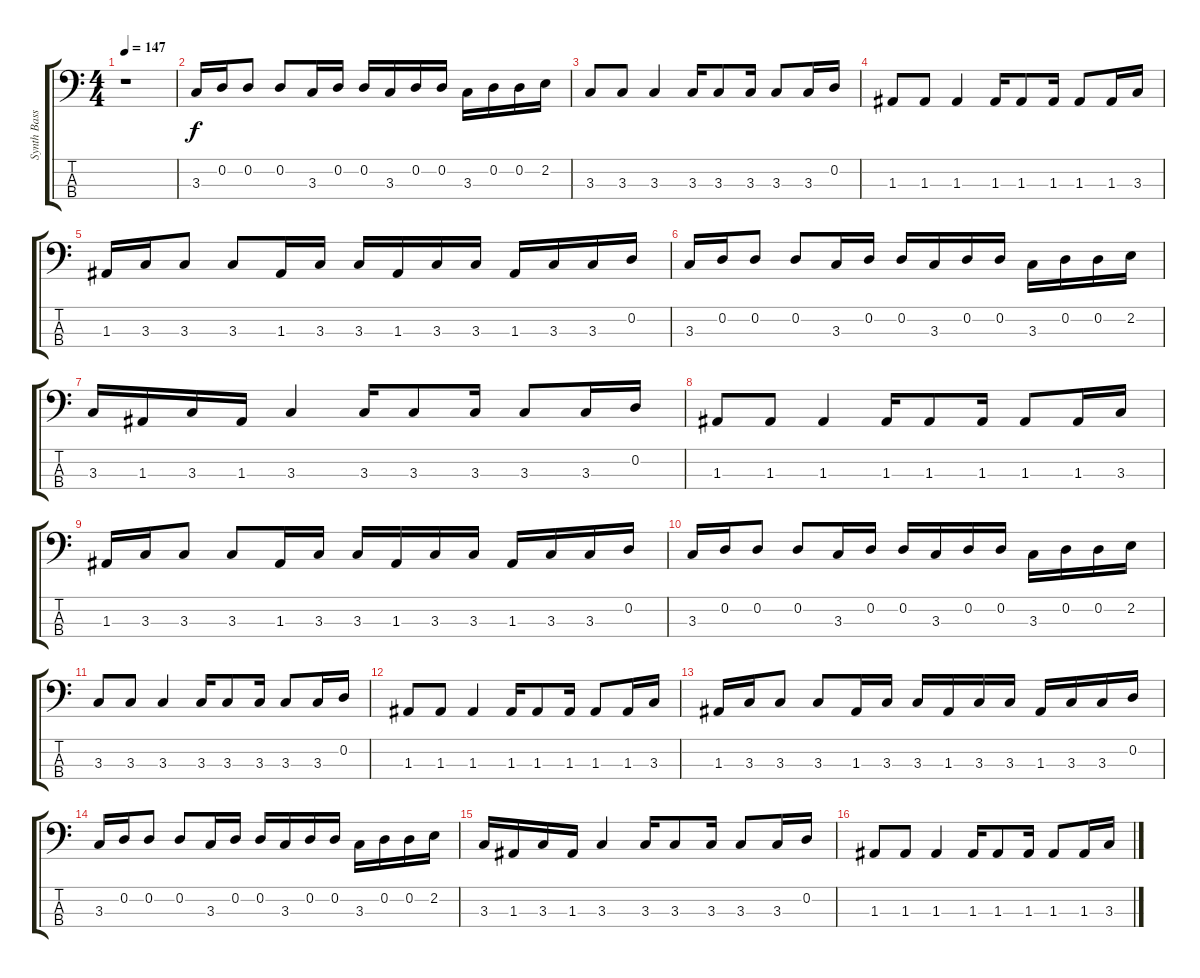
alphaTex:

\track ("Synth Bass 2" "Synth Bass") {instrument electricbassfinger}
\staff {score tabs}
\tuning (G2 D2 A1 E1) {hide}
\ts (4 4)
\tempo 147
\clef f4
\ks c
r.1{dy f} |
3.3.16 0.2.16 0.2.8 0.2.8 3.3.16 0.2.16 0.2.16 3.3.16 0.2.16 0.2.16 3.3.16 0.2.16 0.2.16 2.2.16 |
3.3.8 3.3.8 3.3.4 3.3.16 3.3.8 3.3.16 3.3.8 3.3.16 0.2.16 |
1.3.8 1.3.8 1.3.4 1.3.16 1.3.8 1.3.16 1.3.8 1.3.16 3.3.16 |
1.3.16 3.3.16 3.3.8 3.3.8 1.3.16 3.3.16 3.3.16 1.3.16 3.3.16 3.3.16 1.3.16 3.3.16 3.3.16 0.2.16 |
3.3.16 0.2.16 0.2.8 0.2.8 3.3.16 0.2.16 0.2.16 3.3.16 0.2.16 0.2.16 3.3.16 0.2.16 0.2.16 2.2.16 |
3.3.16 1.3.16 3.3.16 1.3.16 3.3.4 3.3.16 3.3.8 3.3.16 3.3.8 3.3.16 0.2.16 |
1.3.8 1.3.8 1.3.4 1.3.16 1.3.8 1.3.16 1.3.8 1.3.16 3.3.16 |
1.3.16 3.3.16 3.3.8 3.3.8 1.3.16 3.3.16 3.3.16 1.3.16 3.3.16 3.3.16 1.3.16 3.3.16 3.3.16 0.2.16 |
3.3.16 0.2.16 0.2.8 0.2.8 3.3.16 0.2.16 0.2.16 3.3.16 0.2.16 0.2.16 3.3.16 0.2.16 0.2.16 2.2.16 |
3.3.8 3.3.8 3.3.4 3.3.16 3.3.8 3.3.16 3.3.8 3.3.16 0.2.16 |
1.3.8 1.3.8 1.3.4 1.3.16 1.3.8 1.3.16 1.3.8 1.3.16 3.3.16 |
1.3.16 3.3.16 3.3.8 3.3.8 1.3.16 3.3.16 3.3.16 1.3.16 3.3.16 3.3.16 1.3.16 3.3.16 3.3.16 0.2.16 |
3.3.16 0.2.16 0.2.8 0.2.8 3.3.16 0.2.16 0.2.16 3.3.16 0.2.16 0.2.16 3.3.16 0.2.16 0.2.16 2.2.16 |
3.3.16 1.3.16 3.3.16 1.3.16 3.3.4 3.3.16 3.3.8 3.3.16 3.3.8 3.3.16 0.2.16 |
1.3.8 1.3.8 1.3.4 1.3.16 1.3.8 1.3.16 1.3.8 1.3.16 3.3.16
